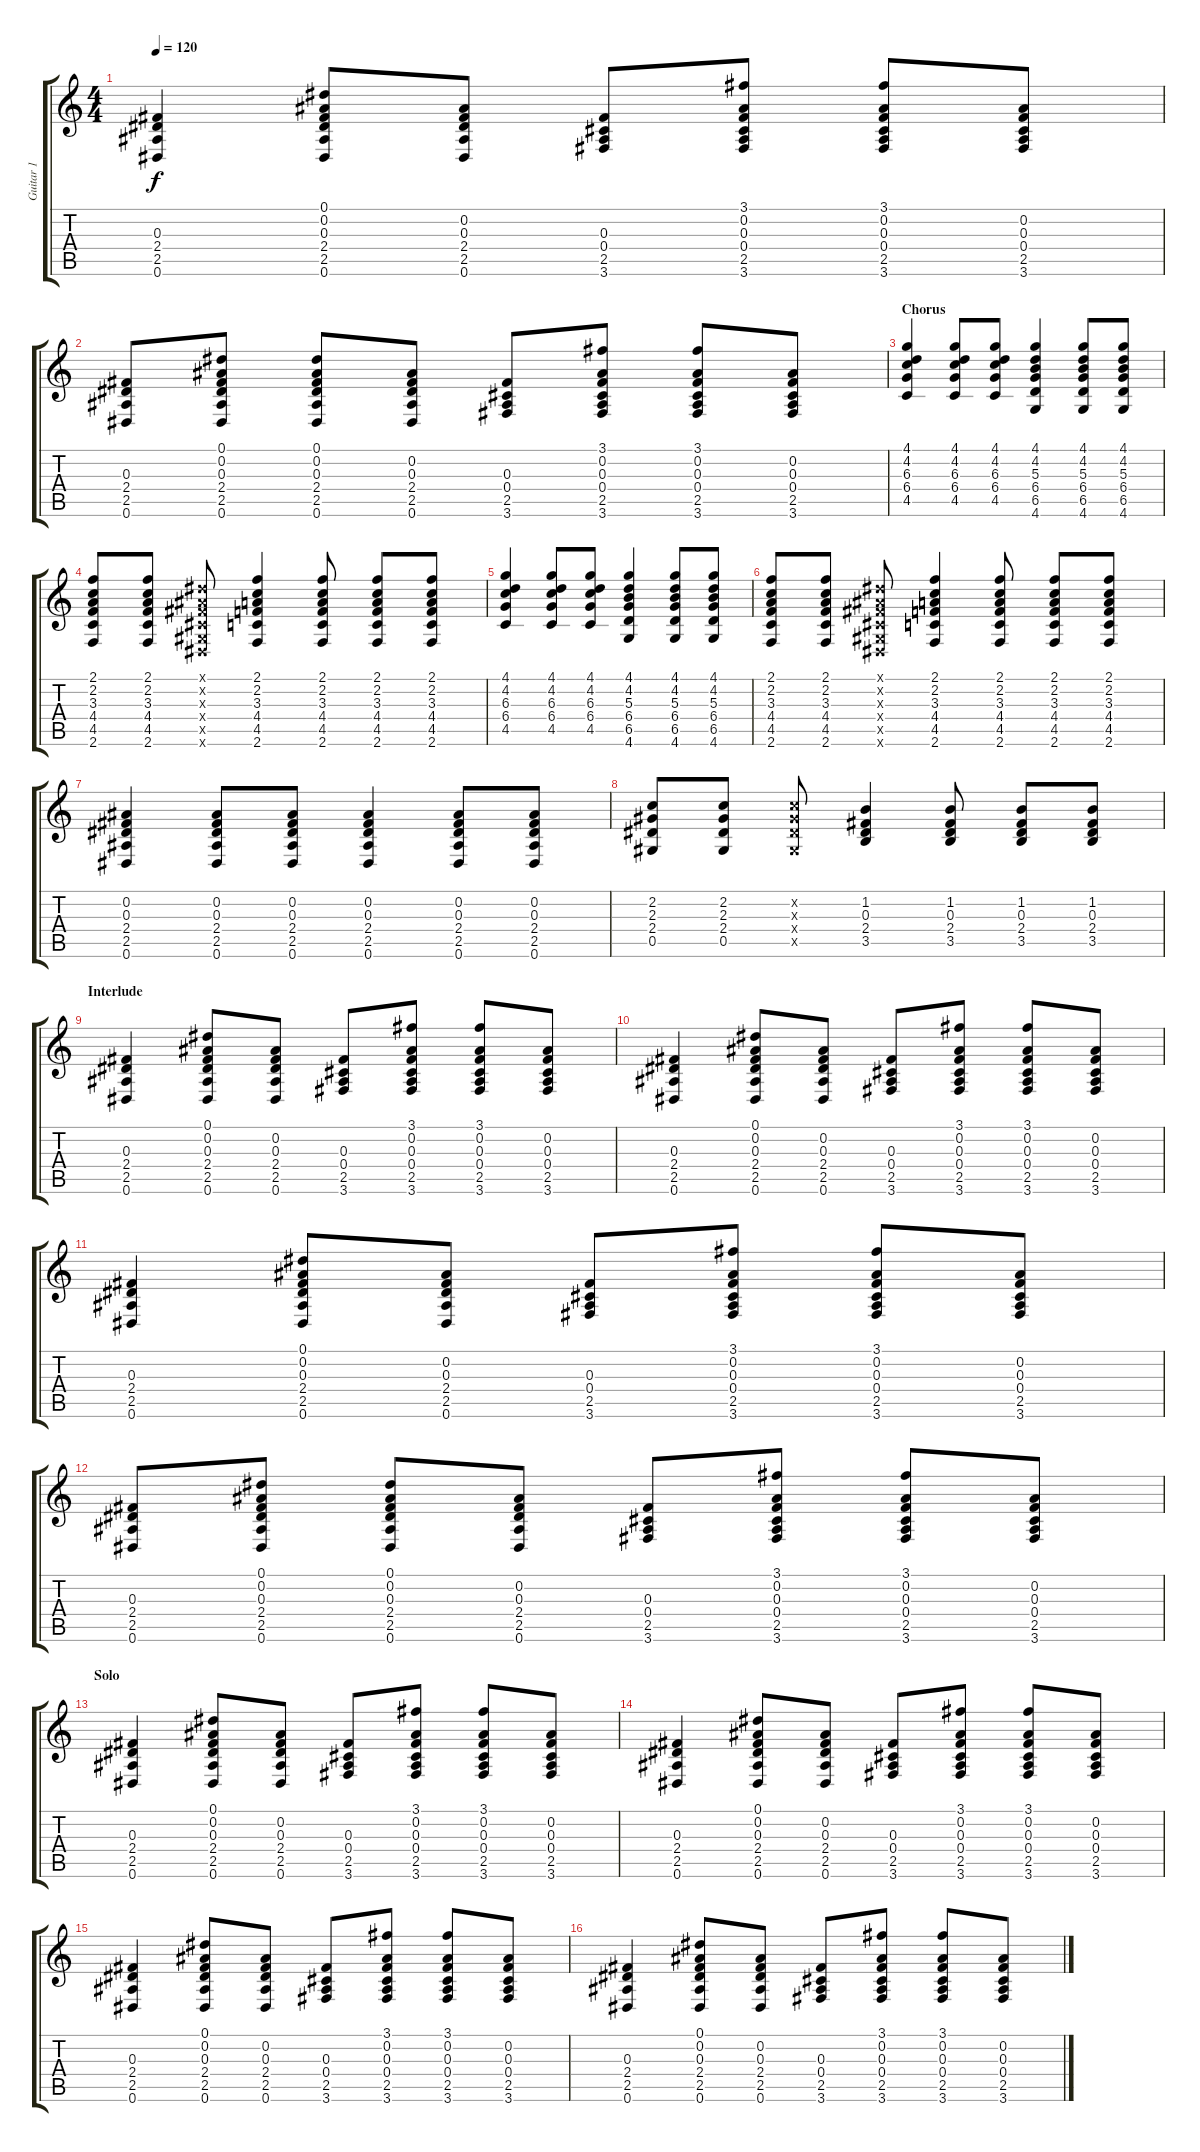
\track ("Guitar 1" "Guitar 1") {instrument acousticguitarsteel}
\staff {score tabs}
\tuning (Eb4 Bb3 Gb3 Db3 Ab2 Eb2) {hide}
\ts (4 4)
\tempo 120
\clef g2
\ks c
(0.3 2.4 2.5 0.6).4{dy f} (0.1 0.2 0.3 2.4 2.5 0.6).8 (0.2 0.3 2.4 2.5 0.6).8 (0.3 0.4 2.5 3.6).8 (3.1 0.2 0.3 0.4 2.5 3.6).8 (3.1 0.2 0.3 0.4 2.5 3.6).8 (0.2 0.3 0.4 2.5 3.6).8 |
(0.3 2.4 2.5 0.6).8 (0.1 0.2 0.3 2.4 2.5 0.6).8 (0.1 0.2 0.3 2.4 2.5 0.6).8 (0.2 0.3 2.4 2.5 0.6).8 (0.3 0.4 2.5 3.6).8 (3.1 0.2 0.3 0.4 2.5 3.6).8 (3.1 0.2 0.3 0.4 2.5 3.6).8 (0.2 0.3 0.4 2.5 3.6).8 |
\section ("" "Chorus")
(4.1 4.2 6.3 6.4 4.5).4 (4.1 4.2 6.3 6.4 4.5).8 (4.1 4.2 6.3 6.4 4.5).8 (4.1 4.2 5.3 6.4 6.5 4.6).4 (4.1 4.2 5.3 6.4 6.5 4.6).8 (4.1 4.2 5.3 6.4 6.5 4.6).8 |
(2.1 2.2 3.3 4.4 4.5 2.6).8 (2.1 2.2 3.3 4.4 4.5 2.6).8 (0.1{x} 0.2{x} 0.3{x} 0.4{x} 0.5{x} 0.6{x}).8 (2.1 2.2 3.3 4.4 4.5 2.6).4 (2.1 2.2 3.3 4.4 4.5 2.6).8 (2.1 2.2 3.3 4.4 4.5 2.6).8 (2.1 2.2 3.3 4.4 4.5 2.6).8 |
(4.1 4.2 6.3 6.4 4.5).4 (4.1 4.2 6.3 6.4 4.5).8 (4.1 4.2 6.3 6.4 4.5).8 (4.1 4.2 5.3 6.4 6.5 4.6).4 (4.1 4.2 5.3 6.4 6.5 4.6).8 (4.1 4.2 5.3 6.4 6.5 4.6).8 |
(2.1 2.2 3.3 4.4 4.5 2.6).8 (2.1 2.2 3.3 4.4 4.5 2.6).8 (0.1{x} 0.2{x} 0.3{x} 0.4{x} 0.5{x} 0.6{x}).8 (2.1 2.2 3.3 4.4 4.5 2.6).4 (2.1 2.2 3.3 4.4 4.5 2.6).8 (2.1 2.2 3.3 4.4 4.5 2.6).8 (2.1 2.2 3.3 4.4 4.5 2.6).8 |
(0.2 0.3 2.4 2.5 0.6).4 (0.2 0.3 2.4 2.5 0.6).8 (0.2 0.3 2.4 2.5 0.6).8 (0.2 0.3 2.4 2.5 0.6).4 (0.2 0.3 2.4 2.5 0.6).8 (0.2 0.3 2.4 2.5 0.6).8 |
(2.2 2.3 2.4 0.5).8 (2.2 2.3 2.4 0.5).8 (2.2{x} 2.3{x} 2.4{x} 0.5{x}).8 (1.2 0.3 2.4 3.5).4 (1.2 0.3 2.4 3.5).8 (1.2 0.3 2.4 3.5).8 (1.2 0.3 2.4 3.5).8 |
\section ("" "Interlude")
(0.3 2.4 2.5 0.6).4 (0.1 0.2 0.3 2.4 2.5 0.6).8 (0.2 0.3 2.4 2.5 0.6).8 (0.3 0.4 2.5 3.6).8 (3.1 0.2 0.3 0.4 2.5 3.6).8 (3.1 0.2 0.3 0.4 2.5 3.6).8 (0.2 0.3 0.4 2.5 3.6).8 |
(0.3 2.4 2.5 0.6).4 (0.1 0.2 0.3 2.4 2.5 0.6).8 (0.2 0.3 2.4 2.5 0.6).8 (0.3 0.4 2.5 3.6).8 (3.1 0.2 0.3 0.4 2.5 3.6).8 (3.1 0.2 0.3 0.4 2.5 3.6).8 (0.2 0.3 0.4 2.5 3.6).8 |
(0.3 2.4 2.5 0.6).4 (0.1 0.2 0.3 2.4 2.5 0.6).8 (0.2 0.3 2.4 2.5 0.6).8 (0.3 0.4 2.5 3.6).8 (3.1 0.2 0.3 0.4 2.5 3.6).8 (3.1 0.2 0.3 0.4 2.5 3.6).8 (0.2 0.3 0.4 2.5 3.6).8 |
(0.3 2.4 2.5 0.6).8 (0.1 0.2 0.3 2.4 2.5 0.6).8 (0.1 0.2 0.3 2.4 2.5 0.6).8 (0.2 0.3 2.4 2.5 0.6).8 (0.3 0.4 2.5 3.6).8 (3.1 0.2 0.3 0.4 2.5 3.6).8 (3.1 0.2 0.3 0.4 2.5 3.6).8 (0.2 0.3 0.4 2.5 3.6).8 |
\section ("" "Solo")
(0.3 2.4 2.5 0.6).4 (0.1 0.2 0.3 2.4 2.5 0.6).8 (0.2 0.3 2.4 2.5 0.6).8 (0.3 0.4 2.5 3.6).8 (3.1 0.2 0.3 0.4 2.5 3.6).8 (3.1 0.2 0.3 0.4 2.5 3.6).8 (0.2 0.3 0.4 2.5 3.6).8 |
(0.3 2.4 2.5 0.6).4 (0.1 0.2 0.3 2.4 2.5 0.6).8 (0.2 0.3 2.4 2.5 0.6).8 (0.3 0.4 2.5 3.6).8 (3.1 0.2 0.3 0.4 2.5 3.6).8 (3.1 0.2 0.3 0.4 2.5 3.6).8 (0.2 0.3 0.4 2.5 3.6).8 |
(0.3 2.4 2.5 0.6).4 (0.1 0.2 0.3 2.4 2.5 0.6).8 (0.2 0.3 2.4 2.5 0.6).8 (0.3 0.4 2.5 3.6).8 (3.1 0.2 0.3 0.4 2.5 3.6).8 (3.1 0.2 0.3 0.4 2.5 3.6).8 (0.2 0.3 0.4 2.5 3.6).8 |
(0.3 2.4 2.5 0.6).4 (0.1 0.2 0.3 2.4 2.5 0.6).8 (0.2 0.3 2.4 2.5 0.6).8 (0.3 0.4 2.5 3.6).8 (3.1 0.2 0.3 0.4 2.5 3.6).8 (3.1 0.2 0.3 0.4 2.5 3.6).8 (0.2 0.3 0.4 2.5 3.6).8
